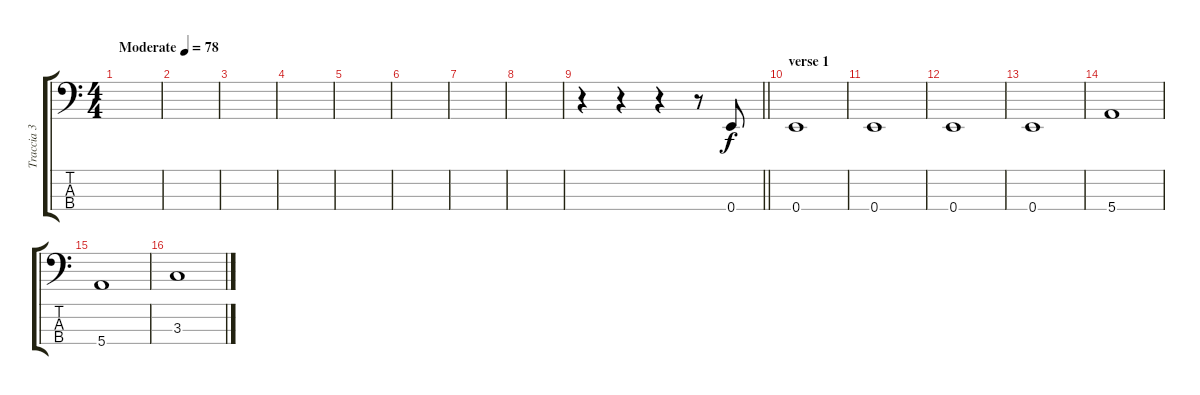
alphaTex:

\track ("Traccia 3" "Traccia 3") {instrument electricbassfinger}
\staff {score tabs}
\tuning (G2 D2 A1 E1) {hide}
\ts (4 4)
\tempo (78 "Moderate")
\clef f4
\ks c
|
|
|
|
|
|
|
|
\barLineRight lightlight
r.4 r.4 r.4 r.8 0.4.8 |
\section ("" "verse 1")
0.4.1 |
0.4.1 |
0.4.1 |
0.4.1 |
5.4.1 |
5.4.1 |
3.3.1
